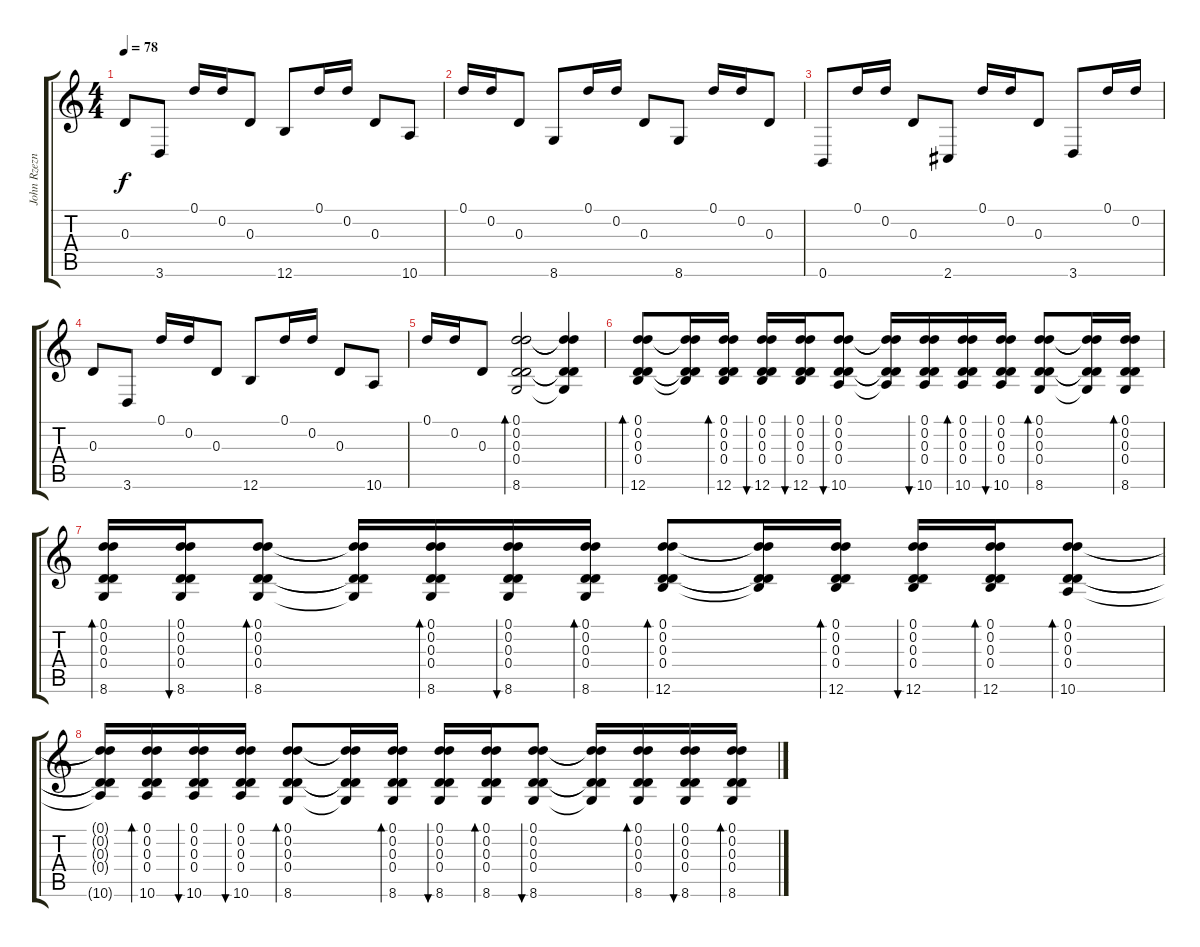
\track ("John Rzeznik (Acoustic Guitar)" "John Rzezn") {instrument acousticguitarsteel}
\staff {score tabs}
\tuning (D4 D4 D3 D3 D2 B1) {hide}
\ts (4 4)
\tempo 78
\clef g2
\ks c
0.3.8{dy f} 3.6.8 0.1.16 0.2.16 0.3.8 12.6.8 0.1.16 0.2.16 0.3.8 10.6.8 |
0.1.16 0.2.16 0.3.8 8.6.8 0.1.16 0.2.16 0.3.8 8.6.8 0.1.16 0.2.16 0.3.8 |
0.6.8 0.1.16 0.2.16 0.3.8 2.6.8 0.1.16 0.2.16 0.3.8 3.6.8 0.1.16 0.2.16 |
0.3.8 3.6.8 0.1.16 0.2.16 0.3.8 12.6.8 0.1.16 0.2.16 0.3.8 10.6.8 |
0.1.16 0.2.16 0.3.8 (0.1 0.2 0.3 0.4 8.6).2{bd 120} (0.1{t} 0.2{t} 0.3{t} 0.4{t} 8.6{t}).4 |
(0.1 0.2 0.3 0.4 12.6).8{bd 30} (0.1{t} 0.2{t} 0.3{t} 0.4{t} 12.6{t}).16 (0.1 0.2 0.3 0.4 12.6).16{bd 30} (0.1 0.2 0.3 0.4 12.6).16{bu 30} (0.1 0.2 0.3 0.4 12.6).16{bu 30} (0.1 0.2 0.3 0.4 10.6).8{bu 30} (0.1{t} 0.2{t} 0.3{t} 0.4{t} 10.6{t}).16 (0.1 0.2 0.3 0.4 10.6).16{bu 30} (0.1 0.2 0.3 0.4 10.6).16{bd 30} (0.1 0.2 0.3 0.4 10.6).16{bu 30} (0.1 0.2 0.3 0.4 8.6).8{bd 30} (0.1{t} 0.2{t} 0.3{t} 0.4{t} 8.6{t}).16 (0.1 0.2 0.3 0.4 8.6).16{bd 30} |
(0.1 0.2 0.3 0.4 8.6).16{bd 30} (0.1 0.2 0.3 0.4 8.6).16{bu 30} (0.1 0.2 0.3 0.4 8.6).8{bd 30} (0.1{t} 0.2{t} 0.3{t} 0.4{t} 8.6{t}).16 (0.1 0.2 0.3 0.4 8.6).16{bd 30} (0.1 0.2 0.3 0.4 8.6).16{bu 30} (0.1 0.2 0.3 0.4 8.6).16{bd 30} (0.1 0.2 0.3 0.4 12.6).8{bd 30} (0.1{t} 0.2{t} 0.3{t} 0.4{t} 12.6{t}).16 (0.1 0.2 0.3 0.4 12.6).16{bd 30} (0.1 0.2 0.3 0.4 12.6).16{bu 30} (0.1 0.2 0.3 0.4 12.6).16{bd 30} (0.1 0.2 0.3 0.4 10.6).8{bd 30} |
(0.1{t} 0.2{t} 0.3{t} 0.4{t} 10.6{t}).16 (0.1 0.2 0.3 0.4 10.6).16{bd 30} (0.1 0.2 0.3 0.4 10.6).16{bu 30} (0.1 0.2 0.3 0.4 10.6).16{bu 30} (0.1 0.2 0.3 0.4 8.6).8{bd 30} (0.1{t} 0.2{t} 0.3{t} 0.4{t} 8.6{t}).16 (0.1 0.2 0.3 0.4 8.6).16{bd 30} (0.1 0.2 0.3 0.4 8.6).16{bu 30} (0.1 0.2 0.3 0.4 8.6).16{bd 30} (0.1 0.2 0.3 0.4 8.6).8{bu 30} (0.1{t} 0.2{t} 0.3{t} 0.4{t} 8.6{t}).16 (0.1 0.2 0.3 0.4 8.6).16{bd 30} (0.1 0.2 0.3 0.4 8.6).16{bu 30} (0.1 0.2 0.3 0.4 8.6).16{bd 30}
